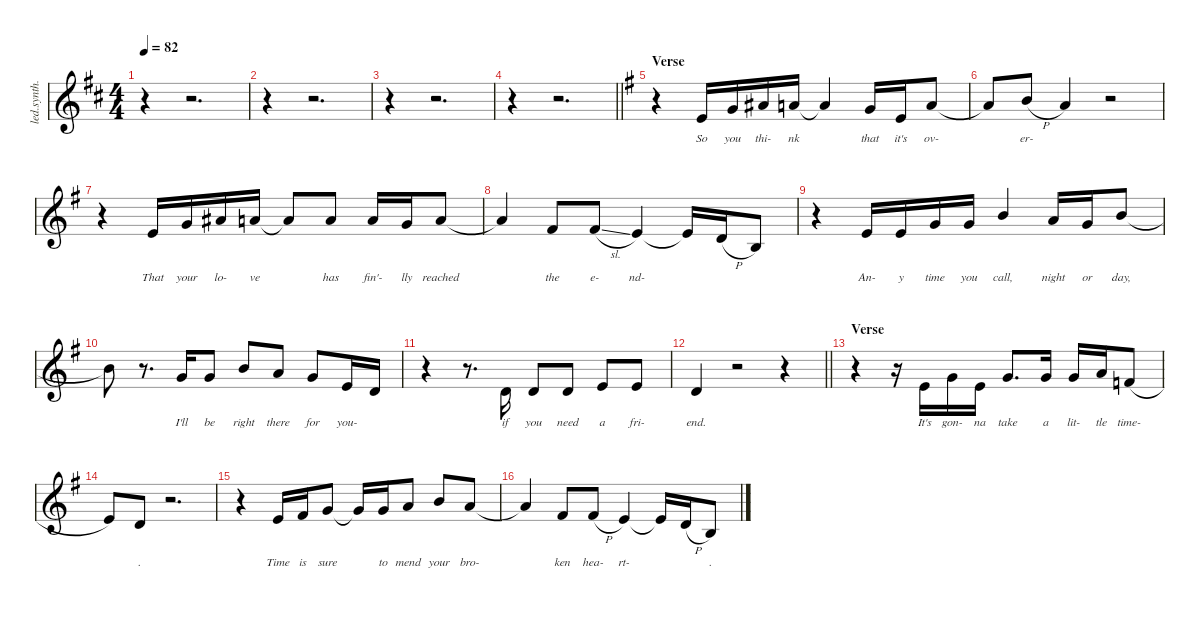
\defaultSystemsLayout 4
\hideDynamics
\bracketExtendMode nobrackets
\track ("Vocal" "led.synth.") {instrument lead2sawtooth}
\staff {score}
\tuning (E4 B3 G3 D3 A2 E2)
\ts (4 4)
\tempo 82
\clef g2
\ks d
r.4{dy f beam Down} r.2{d beam Down} |
r.4{beam Down} r.2{d beam Down} |
r.4{beam Down} r.2{d beam Down} |
\barLineRight lightlight
r.4{beam Down} r.2{d beam Down} |
\section ("" "Verse")
\ks eminor
r.4{beam Down} 0.1{acc forcenatural}.16{lyrics (0 "So") lyrics (1 "") lyrics (2 "") lyrics (3 "") lyrics (4 "") beam Up} 3.1{acc forcenatural}.16{lyrics (0 "you") lyrics (1 "") lyrics (2 "") lyrics (3 "") lyrics (4 "") beam Up} 6.1{acc #}.16{lyrics (0 "thi-") lyrics (1 "") lyrics (2 "") lyrics (3 "") lyrics (4 "") beam Up} 5.1{acc forcenatural}.16{lyrics (0 "nk") lyrics (1 "") lyrics (2 "") lyrics (3 "") lyrics (4 "") beam Up} 5.1{t acc forcenatural}.4{beam Up} 3.1{acc forcenatural}.16{lyrics (0 "that") lyrics (1 "") lyrics (2 "") lyrics (3 "") lyrics (4 "") beam Up} 0.1{acc forcenatural}.16{lyrics (0 "it's") lyrics (1 "") lyrics (2 "") lyrics (3 "") lyrics (4 "") beam Up} 5.1{acc forcenatural}.8{lyrics (0 "ov-") lyrics (1 "") lyrics (2 "") lyrics (3 "") lyrics (4 "") beam Up} |
5.1{t acc forcenatural}.8{beam Up} 7.1{h acc forcenatural}.8{lyrics (0 "er-") lyrics (1 "") lyrics (2 "") lyrics (3 "") lyrics (4 "") beam Up} 5.1{acc forcenatural}.4{beam Up} r.2{beam Down} |
r.4{beam Down} 0.1{acc forcenatural}.16{lyrics (0 "That") lyrics (1 "") lyrics (2 "") lyrics (3 "") lyrics (4 "") beam Up} 3.1{acc forcenatural}.16{lyrics (0 "your") lyrics (1 "") lyrics (2 "") lyrics (3 "") lyrics (4 "") beam Up} 6.1{acc #}.16{lyrics (0 "lo-") lyrics (1 "") lyrics (2 "") lyrics (3 "") lyrics (4 "") beam Up} 5.1{acc forcenatural}.16{lyrics (0 "ve") lyrics (1 "") lyrics (2 "") lyrics (3 "") lyrics (4 "") beam Up} 5.1{t acc forcenatural}.8{beam Up} 5.1{acc forcenatural}.8{lyrics (0 "has") lyrics (1 "") lyrics (2 "") lyrics (3 "") lyrics (4 "") beam Up} 10.2{acc forcenatural}.16{lyrics (0 "fin'-") lyrics (1 "") lyrics (2 "") lyrics (3 "") lyrics (4 "") beam Up} 3.1{acc forcenatural}.16{lyrics (0 "lly") lyrics (1 "") lyrics (2 "") lyrics (3 "") lyrics (4 "") beam Up} 5.1{acc forcenatural}.8{lyrics (0 "reached") lyrics (1 "") lyrics (2 "") lyrics (3 "") lyrics (4 "") beam Up} |
5.1{t acc forcenatural}.4{beam Up} 2.1{acc #}.8{lyrics (0 "the") lyrics (1 "") lyrics (2 "") lyrics (3 "") lyrics (4 "") beam Up} 2.1{sl acc #}.8{lyrics (0 "e-") lyrics (1 "") lyrics (2 "") lyrics (3 "") lyrics (4 "") beam Up} 0.1{acc forcenatural}.4{lyrics (0 "nd-") lyrics (1 "") lyrics (2 "") lyrics (3 "") lyrics (4 "") beam Up} 0.1{t acc forcenatural}.16{beam Up} 3.2{h acc forcenatural}.16{beam Up} 0.2{acc forcenatural}.8{beam Up} |
r.4{beam Down} 0.1{acc forcenatural}.16{lyrics (0 "An-") lyrics (1 "") lyrics (2 "") lyrics (3 "") lyrics (4 "") beam Up} 0.1{acc forcenatural}.16{lyrics (0 "y") lyrics (1 "") lyrics (2 "") lyrics (3 "") lyrics (4 "") beam Up} 3.1{acc forcenatural}.16{lyrics (0 "time") lyrics (1 "") lyrics (2 "") lyrics (3 "") lyrics (4 "") beam Up} 3.1{acc forcenatural}.16{lyrics (0 "you") lyrics (1 "") lyrics (2 "") lyrics (3 "") lyrics (4 "") beam Up} 7.1{acc forcenatural}.4{lyrics (0 "call,") lyrics (1 "") lyrics (2 "") lyrics (3 "") lyrics (4 "") beam Up} 5.1{acc forcenatural}.16{lyrics (0 "night") lyrics (1 "") lyrics (2 "") lyrics (3 "") lyrics (4 "") beam Up} 3.1{acc forcenatural}.16{lyrics (0 "or") lyrics (1 "") lyrics (2 "") lyrics (3 "") lyrics (4 "") beam Up} 7.1{acc forcenatural}.8{lyrics (0 "day,") lyrics (1 "") lyrics (2 "") lyrics (3 "") lyrics (4 "") beam Up} |
7.1{t acc forcenatural}.8{beam Down} r.8{d beam Down} 3.1{acc forcenatural}.16{lyrics (0 "I'll") lyrics (1 "") lyrics (2 "") lyrics (3 "") lyrics (4 "") beam Up} 3.1{acc forcenatural}.8{lyrics (0 "be") lyrics (1 "") lyrics (2 "") lyrics (3 "") lyrics (4 "") beam Up} 7.1{acc forcenatural}.8{lyrics (0 "right") lyrics (1 "") lyrics (2 "") lyrics (3 "") lyrics (4 "") beam Up} 5.1{acc forcenatural}.8{lyrics (0 "there") lyrics (1 "") lyrics (2 "") lyrics (3 "") lyrics (4 "") beam Up} 3.1{acc forcenatural}.8{lyrics (0 "for") lyrics (1 "") lyrics (2 "") lyrics (3 "") lyrics (4 "") beam Up} 0.1{acc forcenatural}.16{lyrics (0 "you-") lyrics (1 "") lyrics (2 "") lyrics (3 "") lyrics (4 "") beam Up} 3.2{acc forcenatural}.16{lyrics (0 " ") lyrics (1 "") lyrics (2 "") lyrics (3 "") lyrics (4 "") beam Up} |
r.4{beam Down} r.8{d beam Down} 3.2{acc forcenatural}.16{lyrics (0 "if") lyrics (1 "") lyrics (2 "") lyrics (3 "") lyrics (4 "") beam Up} 3.2{acc forcenatural}.8{lyrics (0 "you") lyrics (1 "") lyrics (2 "") lyrics (3 "") lyrics (4 "") beam Up} 3.2{acc forcenatural}.8{lyrics (0 "need") lyrics (1 "") lyrics (2 "") lyrics (3 "") lyrics (4 "") beam Up} 0.1{acc forcenatural}.8{lyrics (0 "a") lyrics (1 "") lyrics (2 "") lyrics (3 "") lyrics (4 "") beam Up} 0.1{acc forcenatural}.8{lyrics (0 "fri-") lyrics (1 "") lyrics (2 "") lyrics (3 "") lyrics (4 "") beam Up} |
\barLineRight lightlight
3.2{acc forcenatural}.4{lyrics (0 "end.") lyrics (1 "") lyrics (2 "") lyrics (3 "") lyrics (4 "") beam Up} r.2{beam Down} r.4{beam Down} |
\section ("" "Verse")
r.4{beam Down} r.16{beam Down} 0.1{acc forcenatural}.16{lyrics (0 "It's") lyrics (1 "") lyrics (2 "") lyrics (3 "") lyrics (4 "") beam Up} 3.1{acc forcenatural}.16{lyrics (0 "gon-") lyrics (1 "") lyrics (2 "") lyrics (3 "") lyrics (4 "") beam Up} 0.1{acc forcenatural}.16{lyrics (0 "na") lyrics (1 "") lyrics (2 "") lyrics (3 "") lyrics (4 "") beam Up} 3.1{acc forcenatural}.8{d lyrics (0 "take") lyrics (1 "") lyrics (2 "") lyrics (3 "") lyrics (4 "") beam Up} 3.1{acc forcenatural}.16{lyrics (0 "a") lyrics (1 "") lyrics (2 "") lyrics (3 "") lyrics (4 "") beam Up} 3.1{acc forcenatural}.16{lyrics (0 "lit-") lyrics (1 "") lyrics (2 "") lyrics (3 "") lyrics (4 "") beam Up} 5.1{acc forcenatural}.16{lyrics (0 "tle") lyrics (1 "") lyrics (2 "") lyrics (3 "") lyrics (4 "") beam Up} 1.1{h acc forcenatural}.8{lyrics (0 "time-") lyrics (1 "") lyrics (2 "") lyrics (3 "") lyrics (4 "") beam Up} |
0.1{acc forcenatural}.8{beam Up} 3.2{acc forcenatural}.8{lyrics (0 ".") lyrics (1 "") lyrics (2 "") lyrics (3 "") lyrics (4 "") beam Up} r.2{d beam Down} |
r.4{beam Down} 0.1{acc forcenatural}.16{lyrics (0 "Time") lyrics (1 "") lyrics (2 "") lyrics (3 "") lyrics (4 "") beam Up} 2.1{acc #}.16{lyrics (0 "is") lyrics (1 "") lyrics (2 "") lyrics (3 "") lyrics (4 "") beam Up} 3.1{acc forcenatural}.8{lyrics (0 "sure") lyrics (1 "") lyrics (2 "") lyrics (3 "") lyrics (4 "") beam Up} 3.1{t acc forcenatural}.16{beam Up} 3.1{acc forcenatural}.16{lyrics (0 "to") lyrics (1 "") lyrics (2 "") lyrics (3 "") lyrics (4 "") beam Up} 5.1{acc forcenatural}.8{lyrics (0 "mend") lyrics (1 "") lyrics (2 "") lyrics (3 "") lyrics (4 "") beam Up} 7.1{acc forcenatural}.8{lyrics (0 "your") lyrics (1 "") lyrics (2 "") lyrics (3 "") lyrics (4 "") beam Up} 5.1{acc forcenatural}.8{lyrics (0 "bro-") lyrics (1 "") lyrics (2 "") lyrics (3 "") lyrics (4 "") beam Up} |
5.1{t acc forcenatural}.4{beam Up} 2.1{acc #}.8{lyrics (0 "ken") lyrics (1 "") lyrics (2 "") lyrics (3 "") lyrics (4 "") beam Up} 2.1{h acc #}.8{lyrics (0 "hea-") lyrics (1 "") lyrics (2 "") lyrics (3 "") lyrics (4 "") beam Up} 0.1{acc forcenatural}.4{lyrics (0 "rt-") lyrics (1 "") lyrics (2 "") lyrics (3 "") lyrics (4 "") beam Up} 0.1{t acc forcenatural}.16{beam Up} 3.2{h acc forcenatural}.16{beam Up} 0.2{acc forcenatural}.8{lyrics (0 ".") lyrics (1 "") lyrics (2 "") lyrics (3 "") lyrics (4 "") beam Up}
